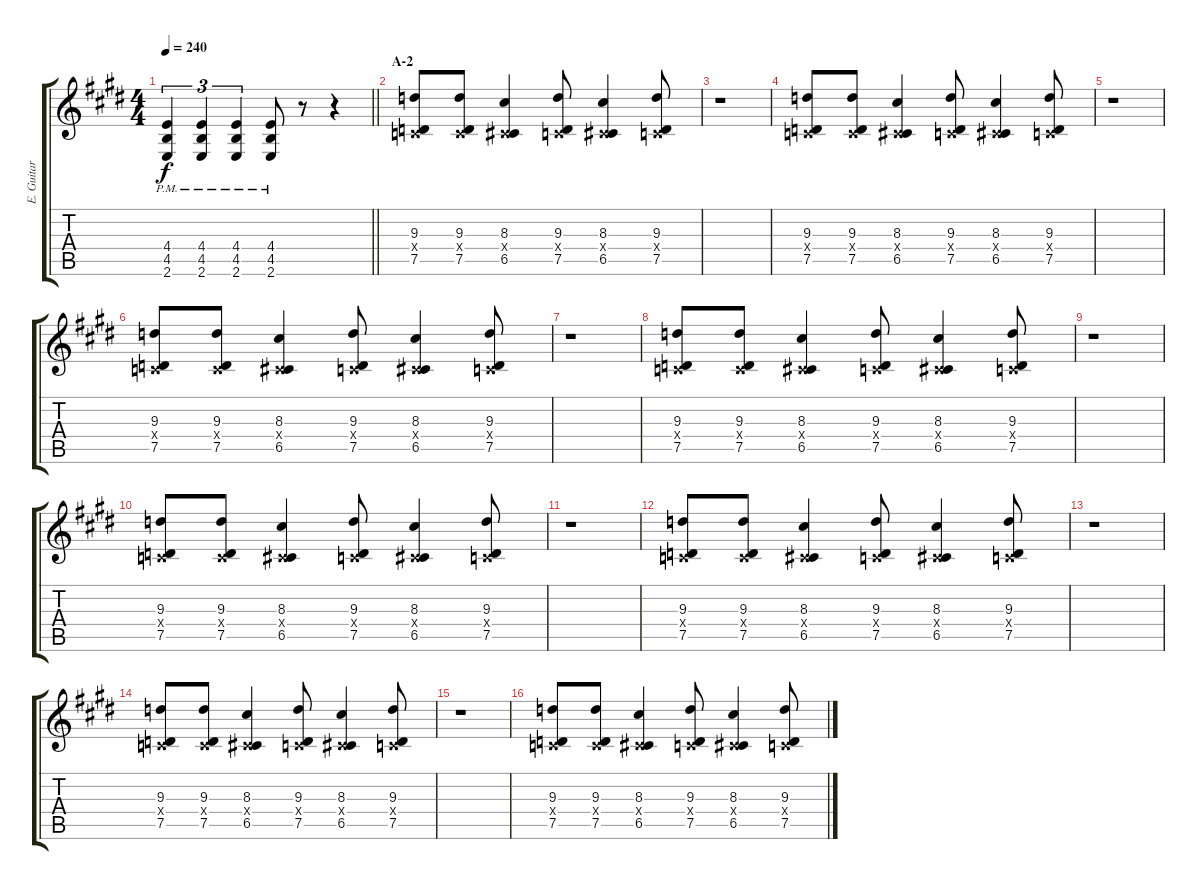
\track ("E. Guitar II" "E. Guitar ") {instrument overdrivenguitar}
\staff {score tabs}
\tuning (D4 A3 F3 C3 G2 D2) {hide}
\ts (4 4)
\tempo 240
\clef g2
\barLineRight lightlight
\ks e
(4.4{pm} 4.5{pm} 2.6{pm}).4{tu (3 2) dy f} (4.4{pm} 4.5{pm} 2.6{pm}).4{tu (3 2)} (4.4{pm} 4.5{pm} 2.6{pm}).4{tu (3 2)} (4.4{pm} 4.5{pm} 2.6{pm}).8 r.8 r.4 |
\section ("" "A-2")
(9.3 0.4{x} 7.5).8 (9.3 0.4{x} 7.5).8 (8.3 0.4{x} 6.5).4 (9.3 0.4{x} 7.5).8 (8.3 0.4{x} 6.5).4 (9.3 0.4{x} 7.5).8 |
r.1 |
(9.3 0.4{x} 7.5).8 (9.3 0.4{x} 7.5).8 (8.3 0.4{x} 6.5).4 (9.3 0.4{x} 7.5).8 (8.3 0.4{x} 6.5).4 (9.3 0.4{x} 7.5).8 |
r.1 |
(9.3 0.4{x} 7.5).8 (9.3 0.4{x} 7.5).8 (8.3 0.4{x} 6.5).4 (9.3 0.4{x} 7.5).8 (8.3 0.4{x} 6.5).4 (9.3 0.4{x} 7.5).8 |
r.1 |
(9.3 0.4{x} 7.5).8 (9.3 0.4{x} 7.5).8 (8.3 0.4{x} 6.5).4 (9.3 0.4{x} 7.5).8 (8.3 0.4{x} 6.5).4 (9.3 0.4{x} 7.5).8 |
r.1 |
(9.3 0.4{x} 7.5).8 (9.3 0.4{x} 7.5).8 (8.3 0.4{x} 6.5).4 (9.3 0.4{x} 7.5).8 (8.3 0.4{x} 6.5).4 (9.3 0.4{x} 7.5).8 |
r.1 |
(9.3 0.4{x} 7.5).8 (9.3 0.4{x} 7.5).8 (8.3 0.4{x} 6.5).4 (9.3 0.4{x} 7.5).8 (8.3 0.4{x} 6.5).4 (9.3 0.4{x} 7.5).8 |
r.1 |
(9.3 0.4{x} 7.5).8 (9.3 0.4{x} 7.5).8 (8.3 0.4{x} 6.5).4 (9.3 0.4{x} 7.5).8 (8.3 0.4{x} 6.5).4 (9.3 0.4{x} 7.5).8 |
r.1 |
(9.3 0.4{x} 7.5).8 (9.3 0.4{x} 7.5).8 (8.3 0.4{x} 6.5).4 (9.3 0.4{x} 7.5).8 (8.3 0.4{x} 6.5).4 (9.3 0.4{x} 7.5).8
